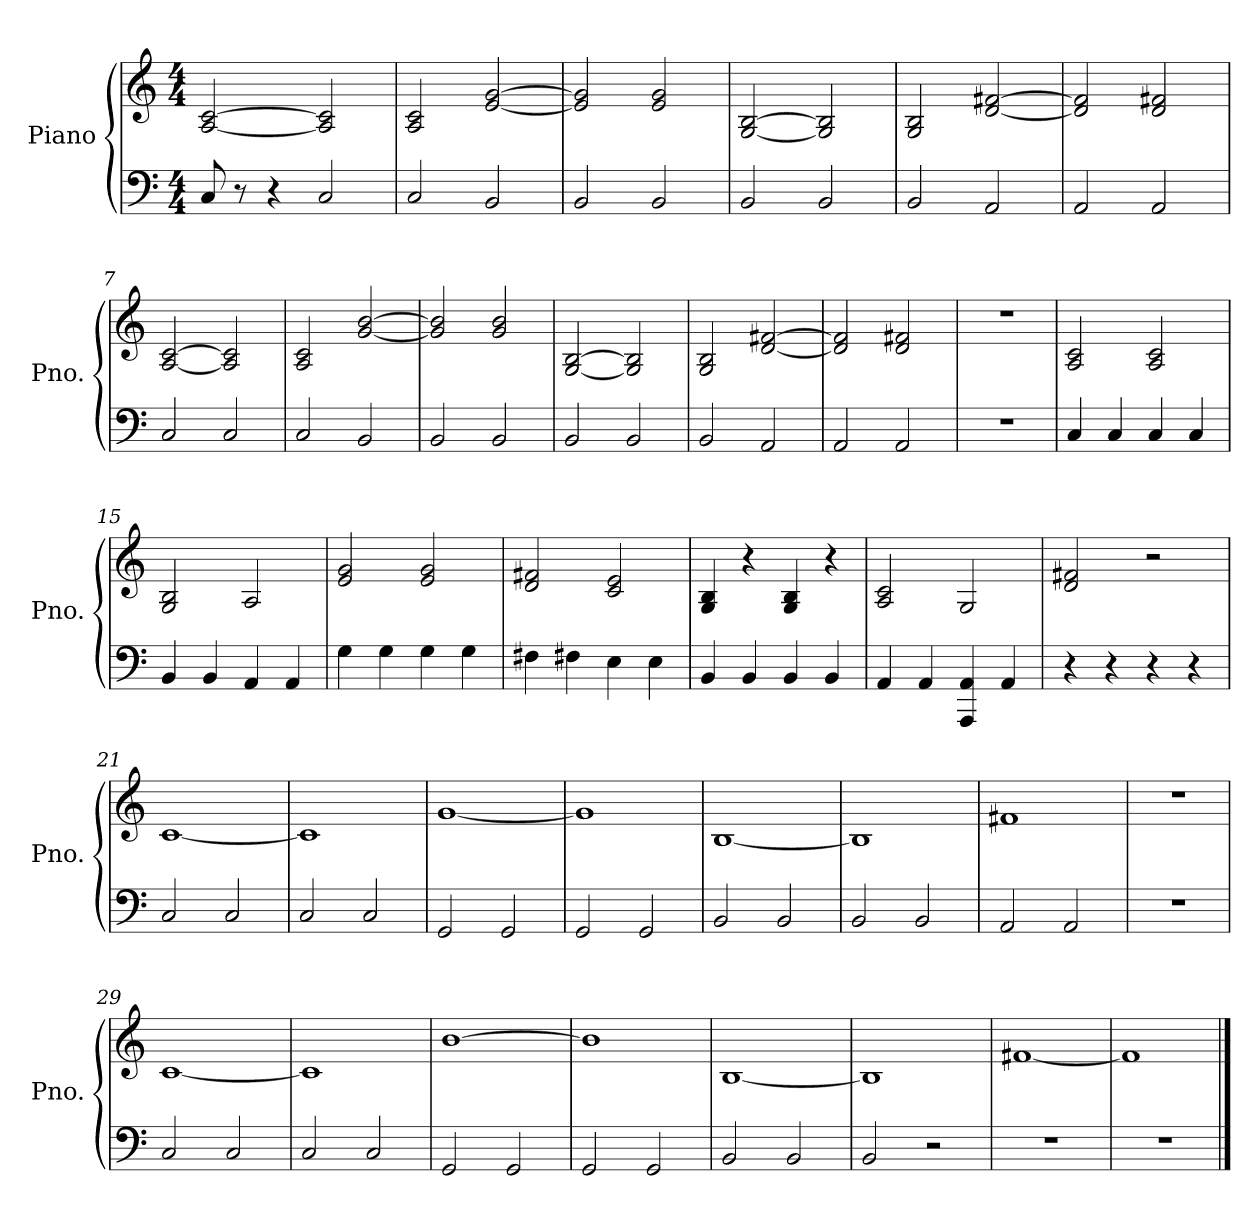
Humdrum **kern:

**kern	**kern
*part1	*part1
*staff2	*staff1
*I"Piano	*
*I'Pno.	*
*clefF4	*clefG2
*k[]	*k[]
*M4/4	*M4/4
=1	=1
8C/	[2A/ [2c/
8r	.
4r	.
2C/	2A/] 2c/]
=2	=2
2C/	2A/ 2c/
2BB/	[2e/ [2g/
=3	=3
2BB/	2e/] 2g/]
2BB/	2e/ 2g/
=4	=4
2BB/	[2G/ [2B/
2BB/	2G/] 2B/]
=5	=5
2BB/	2G/ 2B/
2AA/	[2d/ [2f#X/
=6	=6
2AA/	2d/] 2f#/]
2AA/	2d/ 2f#X/
=7	=7
2C/	[2A/ [2c/
2C/	2A/] 2c/]
=8	=8
2C/	2A/ 2c/
2BB/	[2g/ [2b/
=9	=9
2BB/	2g/] 2b/]
2BB/	2g/ 2b/
=10	=10
2BB/	[2G/ [2B/
2BB/	2G/] 2B/]
=11	=11
2BB/	2G/ 2B/
2AA/	[2d/ [2f#X/
=12	=12
2AA/	2d/] 2f#/]
2AA/	2d/ 2f#X/
=13	=13
1r	1r
!!LO:LB:g=z
=14	=14
4C/	2A/ 2c/
4C/	.
4C/	2A/ 2c/
4C/	.
=15	=15
4BB/	2G/ 2B/
4BB/	.
4AA/	2A/
4AA/	.
=16	=16
4G\	2e/ 2g/
4G\	.
4G\	2e/ 2g/
4G\	.
=17	=17
4F#X\	2d/ 2f#X/
4F#X\	.
4E\	2c/ 2e/
4E\	.
=18	=18
4BB/	4G/ 4B/
4BB/	4r
4BB/	4G/ 4B/
4BB/	4r
=19	=19
4AA/	2A/ 2c/
4AA/	.
4AAA/ 4AA/	2G/
4AA/	.
=20	=20
4r	2d/ 2f#X/
4r	.
4r	2r
4r	.
=21	=21
2C/	[1c
2C/	.
=22	=22
2C/	1c]
2C/	.
=23	=23
2GG/	[1g
2GG/	.
=24	=24
2GG/	1g]
2GG/	.
!!LO:LB:g=z
=25	=25
2BB/	[1B
2BB/	.
=26	=26
2BB/	1B]
2BB/	.
=27	=27
2AA/	1f#X
2AA/	.
=28	=28
1r	1r
=29	=29
2C/	[1c
2C/	.
=30	=30
2C/	1c]
2C/	.
=31	=31
2GG/	[1b
2GG/	.
=32	=32
2GG/	1b]
2GG/	.
=33	=33
2BB/	[1B
2BB/	.
=34	=34
2BB/	1B]
2r	.
=35	=35
1r	[1f#X
=36	=36
1r	1f#]
==	==
*-	*-
